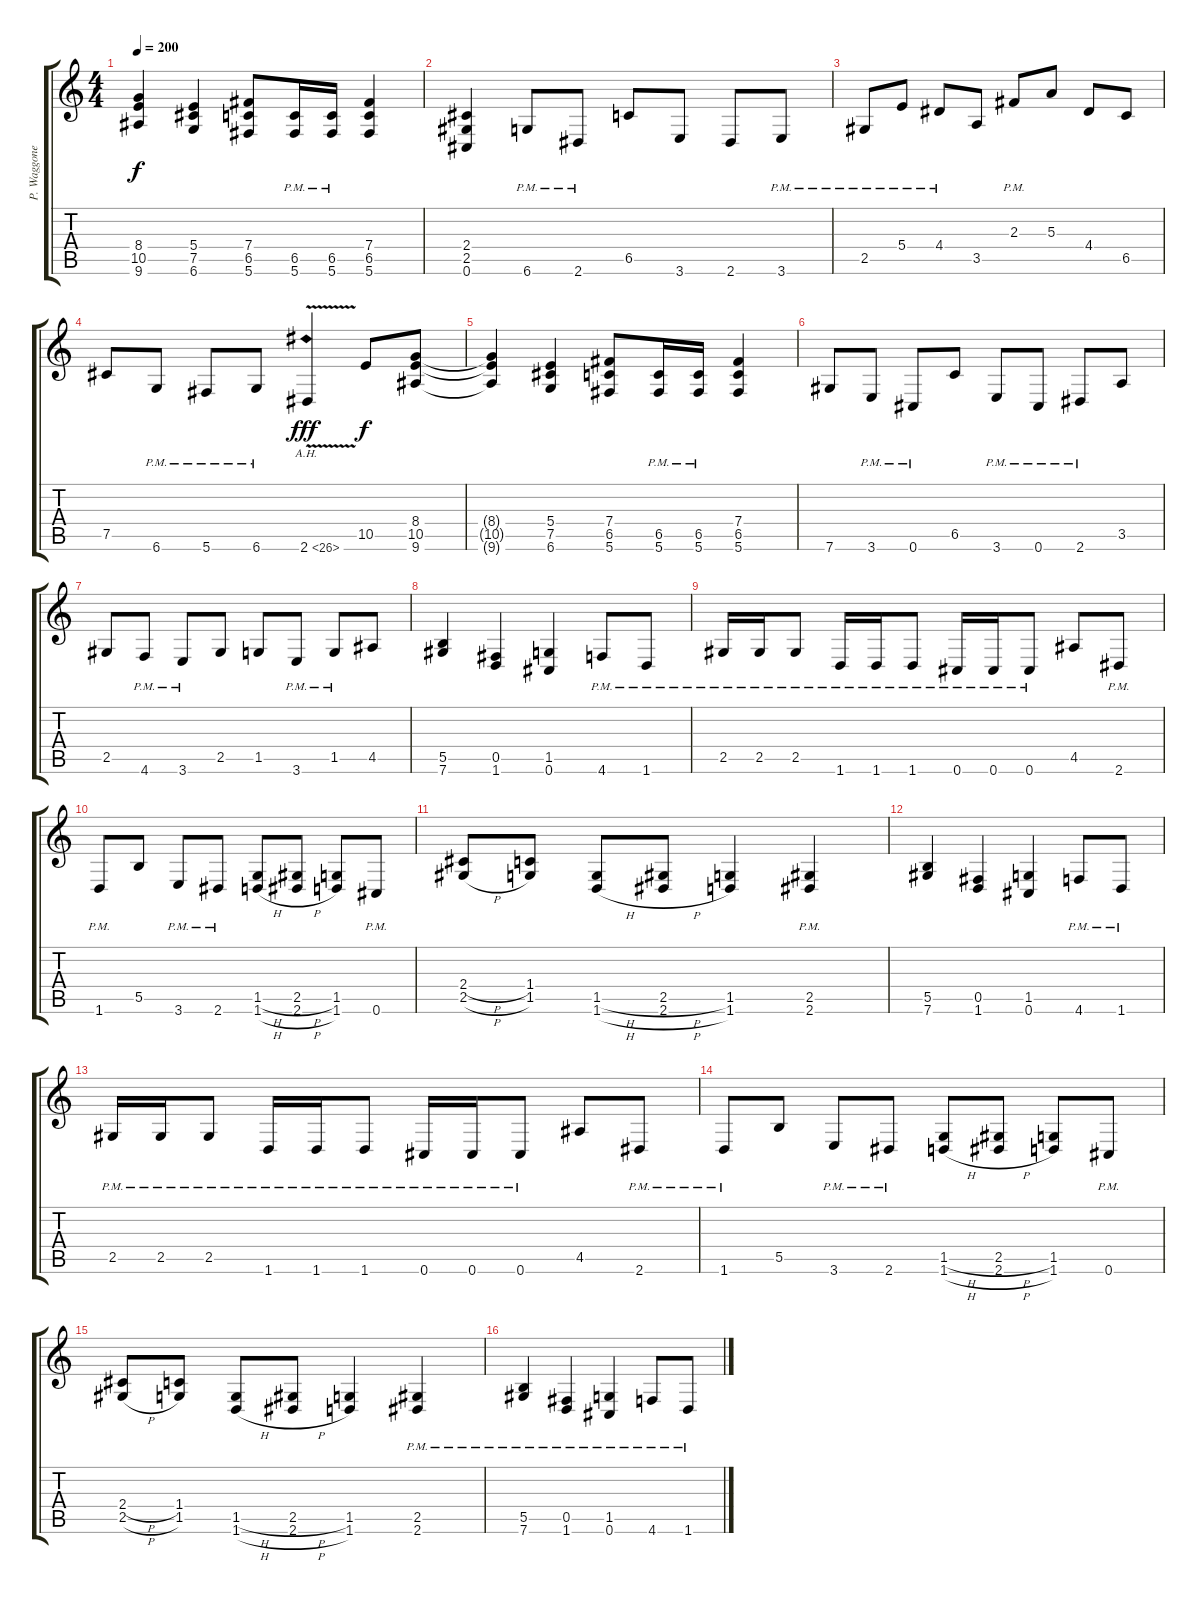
\track ("P. Waggoner Gtr." "P. Waggone") {instrument distortionguitar}
\staff {score tabs}
\tuning (Db4 Ab3 E3 B2 Gb2 Db2) {hide}
\ts (4 4)
\tempo 200
\clef g2
\ks c
(8.4{t} 10.5{t} 9.6{t}).4{dy f} (5.4 7.5 6.6).4 (7.4 6.5 5.6).8 (6.5{pm} 5.6{pm}).16 (6.5{pm} 5.6{pm}).16 (7.4 6.5 5.6).4 |
(2.4 2.5 0.6).4 6.6{pm}.8 2.6{pm}.8 6.5.8 3.6.8 2.6.8 3.6{pm}.8 |
2.5{pm}.8 5.4{pm}.8 4.4{pm}.8 3.5.8 2.3{pm}.8 5.3.8 4.4.8 6.5.8 |
7.5.8 6.6{pm}.8 5.6{pm}.8 6.6{pm}.8 2.6{ah 24 v}.4{dy fff} 10.5.8{dy f} (8.4 10.5 9.6).8 |
(8.4{t} 10.5{t} 9.6{t}).4 (5.4 7.5 6.6).4 (7.4 6.5 5.6).8 (6.5{pm} 5.6{pm}).16 (6.5{pm} 5.6{pm}).16 (7.4 6.5 5.6).4 |
7.6.8 3.6{pm}.8 0.6{pm}.8 6.5.8 3.6{pm}.8 0.6{pm}.8 2.6{pm}.8 3.5.8 |
2.5.8 4.6{pm}.8 3.6{pm}.8 2.5.8 1.5.8 3.6{pm}.8 1.5{pm}.8 4.5.8 |
(5.5 7.6).4 (0.5 1.6).4 (1.5 0.6).4 4.6{pm}.8 1.6{pm}.8 |
2.5{pm}.16 2.5{pm}.16 2.5{pm}.8 1.6{pm}.16 1.6{pm}.16 1.6{pm}.8 0.6{pm}.16 0.6{pm}.16 0.6{pm}.8 4.5.8 2.6{pm}.8 |
1.6{pm}.8 5.5.8 3.6{pm}.8 2.6{pm}.8 (1.5{h} 1.6{h}).8 (2.5{h} 2.6{h}).8 (1.5 1.6).8 0.6{pm}.8 |
(2.4{h} 2.5{h}).8 (1.4 1.5).8 (1.5{h} 1.6{h}).8 (2.5{h} 2.6{h}).8 (1.5 1.6).4 (2.5{pm} 2.6{pm}).4 |
(5.5 7.6).4 (0.5 1.6).4 (1.5 0.6).4 4.6{pm}.8 1.6{pm}.8 |
2.5{pm}.16 2.5{pm}.16 2.5{pm}.8 1.6{pm}.16 1.6{pm}.16 1.6{pm}.8 0.6{pm}.16 0.6{pm}.16 0.6{pm}.8 4.5.8 2.6{pm}.8 |
1.6{pm}.8 5.5.8 3.6{pm}.8 2.6{pm}.8 (1.5{h} 1.6{h}).8 (2.5{h} 2.6{h}).8 (1.5 1.6).8 0.6{pm}.8 |
(2.4{h} 2.5{h}).8 (1.4 1.5).8 (1.5{h} 1.6{h}).8 (2.5{h} 2.6{h}).8 (1.5 1.6).4 (2.5{pm} 2.6{pm}).4 |
(5.5{pm} 7.6{pm}).4 (0.5{pm} 1.6{pm}).4 (1.5{pm} 0.6{pm}).4 4.6{pm}.8 1.6{pm}.8
